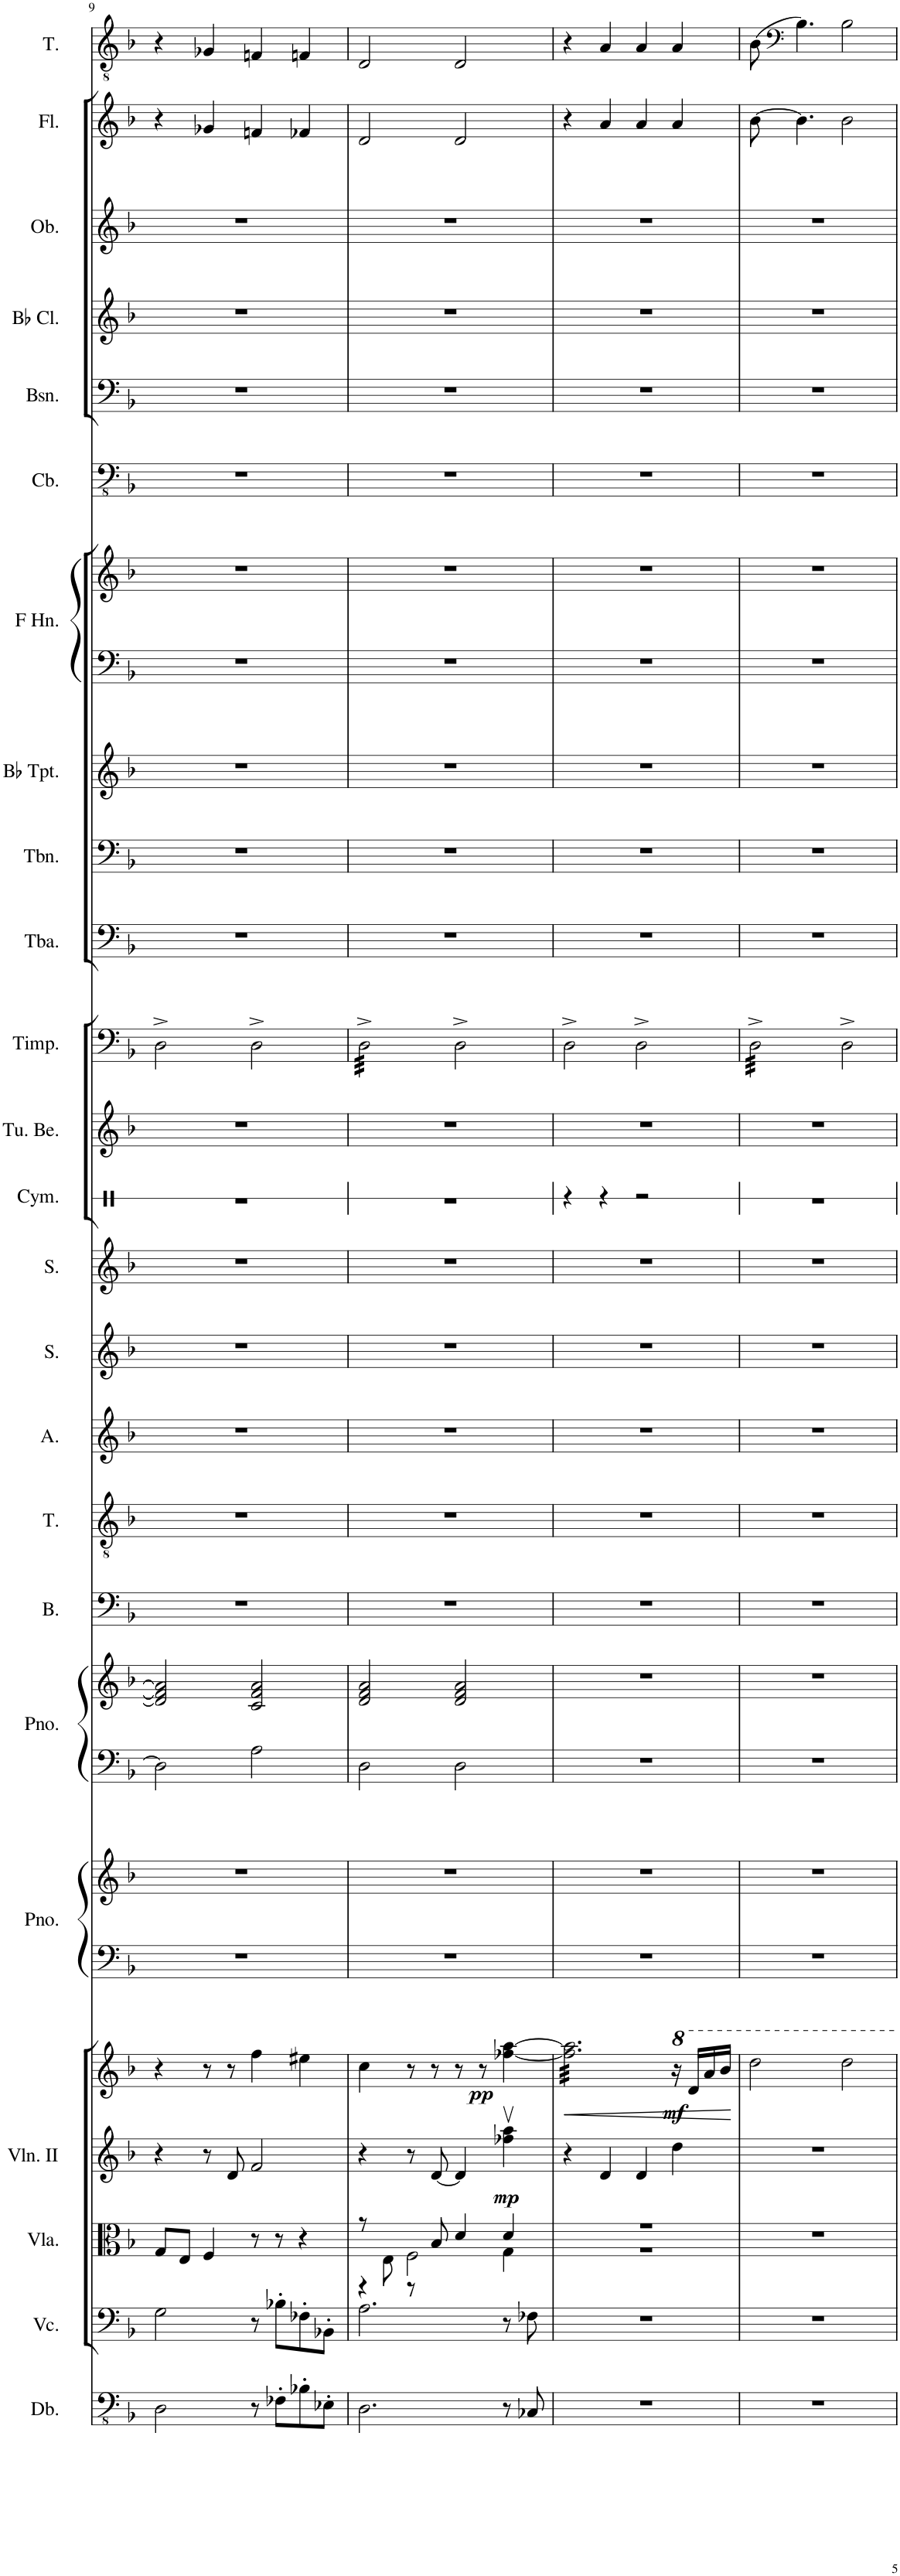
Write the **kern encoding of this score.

**kern	**kern	**kern	**kern	**dynam	**kern	**dynam	**kern	**kern	**kern	**kern	**kern	**kern	**kern	**kern	**kern	**kern	**kern	**kern	**kern	**kern	**kern	**kern	**kern	**kern	**kern	**kern	**kern	**kern	**kern
*part25	*part24	*part23	*part22	*part22	*part21	*part21	*part20	*part20	*part19	*part19	*part18	*part17	*part16	*part15	*part14	*part13	*part12	*part11	*part10	*part9	*part8	*part7	*part7	*part6	*part5	*part4	*part3	*part2	*part1
*staff28	*staff27	*staff26	*staff25	*staff25	*staff24	*staff24	*staff23	*staff22	*staff21	*staff20	*staff19	*staff18	*staff17	*staff16	*staff15	*staff14	*staff13	*staff12	*staff11	*staff10	*staff9	*staff8	*staff7	*staff6	*staff5	*staff4	*staff3	*staff2	*staff1
*I"Double Bass	*I"Violoncellos	*I"Violas	*I"Violins II	*	*I"Violins I	*	*I"Piano	*	*I"Piano	*	*I"Bass	*I"Tenor	*I"Alto	*I"Soprano	*I"Soprano	*I"Cymbal	*I"Tubular Bells	*I"Timpani	*I"Tuba	*I"Trombone	*I"Trumpets in Bb	*I"Horns in F	*	*I"Contrabasses	*I"Bassoons	*I"Clarinets in Bb	*I"Oboes	*I"Flutes	*I"Tenor
*I'Db.	*I'Vc.	*I'Vla.	*I'Vln. II	*	*	*	*I'Pno.	*	*I'Pno.	*	*I'B.	*I'T.	*I'A.	*I'S.	*I'S.	*I'Cym.	*I'Tu. Be.	*I'Timp.	*I'Tba.	*I'Tbn.	*	*	*	*I'Cb.	*I'Bsn.	*	*I'Ob.	*I'Fl.	*I'T.
!!LO:PB:g=z
*clefFv4	*clefF4	*clefC3	*clefG2	*	*clefG2	*	*clefF4	*clefG2	*clefF4	*clefG2	*clefF4	*clefGv2	*clefG2	*clefG2	*clefG2	*clefX	*clefG2	*clefF4	*clefF4	*clefF4	*clefG2	*clefF4	*clefG2	*clefFv4	*clefF4	*clefG2	*clefG2	*clefG2	*clefGv2
*ITrd7c12	*	*	*	*	*	*	*	*	*	*	*	*	*	*	*	*	*	*	*	*	*ITrd1c2	*ITrd4c7	*ITrd4c7	*ITrd7c12	*	*ITrd1c2	*	*	*
*k[b-]	*k[b-]	*k[b-]	*k[b-]	*	*k[b-]	*	*k[b-]	*k[b-]	*k[b-]	*k[b-]	*k[b-]	*k[b-]	*k[b-]	*k[b-]	*k[b-]	*k[]	*k[b-]	*k[b-]	*k[b-]	*k[b-]	*k[b-]	*k[b-]	*k[b-]	*k[b-]	*k[b-]	*k[b-]	*k[b-]	*k[b-]	*k[b-]
*M4/4	*M4/4	*M4/4	*M4/4	*	*M4/4	*	*M4/4	*M4/4	*M4/4	*M4/4	*M4/4	*M4/4	*M4/4	*M4/4	*M4/4	*M4/4	*M4/4	*M4/4	*M4/4	*M4/4	*M4/4	*M4/4	*M4/4	*M4/4	*M4/4	*M4/4	*M4/4	*M4/4	*M4/4
=9	=9	=9	=9	=9	=9	=9	=9	=9	=9	=9	=9	=9	=9	=9	=9	=9	=9	=9	=9	=9	=9	=9	=9	=9	=9	=9	=9	=9	=9
2DD\	2G\	8G/L	4r	.	4r	.	1r	1r	2D\]	2d/] 2f/] 2a/]	1r	1r	1r	1r	1r	1r	1r	2D^\	1r	1r	1r	1r	1r	1r	1r	1r	1r	4r	4r
.	.	8E/J	.	.	.	.	.	.	.	.	.	.	.	.	.	.	.	.	.	.	.	.	.	.	.	.	.	.	.
.	.	4F/	8r	.	8r	.	.	.	.	.	.	.	.	.	.	.	.	.	.	.	.	.	.	.	.	.	.	4g-X/	4G-X/
.	.	.	8d/	.	8r	.	.	.	.	.	.	.	.	.	.	.	.	.	.	.	.	.	.	.	.	.	.	.	.
8r	8r	8r	2f/	.	4ff\	.	.	.	2A\	2c/ 2f/ 2a/	.	.	.	.	.	.	.	2D^\	.	.	.	.	.	.	.	.	.	4fn/	4Fn/
8FF-X'\L	8B-X'\L	8r	.	.	.	.	.	.	.	.	.	.	.	.	.	.	.	.	.	.	.	.	.	.	.	.	.	.	.
8BB-X'\	8F-X'\	4r	.	.	4ee#X\	.	.	.	.	.	.	.	.	.	.	.	.	.	.	.	.	.	.	.	.	.	.	4f-X/	4Fn/
8EE-X'\J	8BB-X'\J	.	.	.	.	.	.	.	.	.	.	.	.	.	.	.	.	.	.	.	.	.	.	.	.	.	.	.	.
=10	=10	=10	=10	=10	=10	=10	=10	=10	=10	=10	=10	=10	=10	=10	=10	=10	=10	=10	=10	=10	=10	=10	=10	=10	=10	=10	=10	=10	=10
*	*	*^	*	*	*	*	*	*	*	*	*	*	*	*	*	*	*	*	*	*	*	*	*	*	*	*	*	*	*
*	*	*	*	*	*	*	*	*	*	*	*	*	*	*	*	*	*	*	*tremolo	*	*	*	*	*	*	*	*	*	*	*
2.DD\	2.A\	8r	4r	4r	.	4cc\	.	1r	1r	2D\	2d/ 2f/ 2a/	1r	1r	1r	1r	1r	1r	1r	32D^\LLL	1r	1r	1r	1r	1r	1r	1r	1r	1r	2d/	2D/
.	.	.	.	.	.	.	.	.	.	.	.	.	.	.	.	.	.	.	32D^\	.	.	.	.	.	.	.	.	.	.	.
.	.	.	.	.	.	.	.	.	.	.	.	.	.	.	.	.	.	.	32D^\	.	.	.	.	.	.	.	.	.	.	.
.	.	.	.	.	.	.	.	.	.	.	.	.	.	.	.	.	.	.	32D^\	.	.	.	.	.	.	.	.	.	.	.
.	.	8E\	.	.	.	.	.	.	.	.	.	.	.	.	.	.	.	.	32D^\	.	.	.	.	.	.	.	.	.	.	.
.	.	.	.	.	.	.	.	.	.	.	.	.	.	.	.	.	.	.	32D^\	.	.	.	.	.	.	.	.	.	.	.
.	.	.	.	.	.	.	.	.	.	.	.	.	.	.	.	.	.	.	32D^\	.	.	.	.	.	.	.	.	.	.	.
.	.	.	.	.	.	.	.	.	.	.	.	.	.	.	.	.	.	.	32D^\	.	.	.	.	.	.	.	.	.	.	.
.	.	2F\	8r	8r	.	8r	.	.	.	.	.	.	.	.	.	.	.	.	32D^\	.	.	.	.	.	.	.	.	.	.	.
.	.	.	.	.	.	.	.	.	.	.	.	.	.	.	.	.	.	.	32D^\	.	.	.	.	.	.	.	.	.	.	.
.	.	.	.	.	.	.	.	.	.	.	.	.	.	.	.	.	.	.	32D^\	.	.	.	.	.	.	.	.	.	.	.
.	.	.	.	.	.	.	.	.	.	.	.	.	.	.	.	.	.	.	32D^\	.	.	.	.	.	.	.	.	.	.	.
.	.	.	8B-/	[8d/	.	8r	.	.	.	.	.	.	.	.	.	.	.	.	32D^\	.	.	.	.	.	.	.	.	.	.	.
.	.	.	.	.	.	.	.	.	.	.	.	.	.	.	.	.	.	.	32D^\	.	.	.	.	.	.	.	.	.	.	.
.	.	.	.	.	.	.	.	.	.	.	.	.	.	.	.	.	.	.	32D^\	.	.	.	.	.	.	.	.	.	.	.
.	.	.	.	.	.	.	.	.	.	.	.	.	.	.	.	.	.	.	32D^\JJJ	.	.	.	.	.	.	.	.	.	.	.
*	*	*	*	*	*	*	*	*	*	*	*	*	*	*	*	*	*	*	*Xtremolo	*	*	*	*	*	*	*	*	*	*	*
.	.	.	4d/	4d/]	.	8r	.	.	.	2D\	2d/ 2f/ 2a/	.	.	.	.	.	.	.	2D^\	.	.	.	.	.	.	.	.	.	2d/	2D/
!	!	!	!	!	!	!	!LO:DY:b	!	!	!	!	!	!	!	!	!	!	!	!	!	!	!	!	!	!	!	!	!	!	!
.	.	.	.	.	.	8r	pp	.	.	.	.	.	.	.	.	.	.	.	.	.	.	.	.	.	.	.	.	.	.	.
!	!	!	!	!	!LO:DY:b	!	!	!	!	!	!	!	!	!	!	!	!	!	!	!	!	!	!	!	!	!	!	!	!	!
8r	8r	4G\	4d/	4ff-X\v 4aa\v	mp	[4ff-X\ [4aa\	.	.	.	.	.	.	.	.	.	.	.	.	.	.	.	.	.	.	.	.	.	.	.	.
8CC-X/	8F-X\	.	.	.	.	.	.	.	.	.	.	.	.	.	.	.	.	.	.	.	.	.	.	.	.	.	.	.	.	.
=11	=11	=11	=11	=11	=11	=11	=11	=11	=11	=11	=11	=11	=11	=11	=11	=11	=11	=11	=11	=11	=11	=11	=11	=11	=11	=11	=11	=11	=11	=11
!	!	!	!	!	!	!	!LO:HP:b	!	!	!	!	!	!	!	!	!	!	!	!	!	!	!	!	!	!	!	!	!	!	!
*	*	*	*	*	*	*tremolo	*	*	*	*	*	*	*	*	*	*	*	*	*	*	*	*	*	*	*	*	*	*	*	*
1r	1r	1r	1r	4r	.	32ff-\] 32aa\]LLL	<	1r	1r	1r	1r	1r	1r	1r	1r	1r	4r	1r	2D^\	1r	1r	1r	1r	1r	1r	1r	1r	1r	4r	4r
.	.	.	.	.	.	32ff-\ 32aa\	.	.	.	.	.	.	.	.	.	.	.	.	.	.	.	.	.	.	.	.	.	.	.	.
.	.	.	.	.	.	32ff-\ 32aa\	.	.	.	.	.	.	.	.	.	.	.	.	.	.	.	.	.	.	.	.	.	.	.	.
.	.	.	.	.	.	32ff-\ 32aa\	.	.	.	.	.	.	.	.	.	.	.	.	.	.	.	.	.	.	.	.	.	.	.	.
.	.	.	.	.	.	32ff-\ 32aa\	.	.	.	.	.	.	.	.	.	.	.	.	.	.	.	.	.	.	.	.	.	.	.	.
.	.	.	.	.	.	32ff-\ 32aa\	.	.	.	.	.	.	.	.	.	.	.	.	.	.	.	.	.	.	.	.	.	.	.	.
.	.	.	.	.	.	32ff-\ 32aa\	.	.	.	.	.	.	.	.	.	.	.	.	.	.	.	.	.	.	.	.	.	.	.	.
.	.	.	.	.	.	32ff-\ 32aa\	.	.	.	.	.	.	.	.	.	.	.	.	.	.	.	.	.	.	.	.	.	.	.	.
.	.	.	.	4d/	.	32ff-\ 32aa\	.	.	.	.	.	.	.	.	.	.	4r	.	.	.	.	.	.	.	.	.	.	.	4a/	4A/
.	.	.	.	.	.	32ff-\ 32aa\	.	.	.	.	.	.	.	.	.	.	.	.	.	.	.	.	.	.	.	.	.	.	.	.
.	.	.	.	.	.	32ff-\ 32aa\	.	.	.	.	.	.	.	.	.	.	.	.	.	.	.	.	.	.	.	.	.	.	.	.
.	.	.	.	.	.	32ff-\ 32aa\	.	.	.	.	.	.	.	.	.	.	.	.	.	.	.	.	.	.	.	.	.	.	.	.
.	.	.	.	.	.	32ff-\ 32aa\	.	.	.	.	.	.	.	.	.	.	.	.	.	.	.	.	.	.	.	.	.	.	.	.
.	.	.	.	.	.	32ff-\ 32aa\	.	.	.	.	.	.	.	.	.	.	.	.	.	.	.	.	.	.	.	.	.	.	.	.
.	.	.	.	.	.	32ff-\ 32aa\	.	.	.	.	.	.	.	.	.	.	.	.	.	.	.	.	.	.	.	.	.	.	.	.
.	.	.	.	.	.	32ff-\ 32aa\	.	.	.	.	.	.	.	.	.	.	.	.	.	.	.	.	.	.	.	.	.	.	.	.
.	.	.	.	4d/	.	32ff-\ 32aa\	.	.	.	.	.	.	.	.	.	.	2r	.	2D^\	.	.	.	.	.	.	.	.	.	4a/	4A/
.	.	.	.	.	.	32ff-\ 32aa\	.	.	.	.	.	.	.	.	.	.	.	.	.	.	.	.	.	.	.	.	.	.	.	.
.	.	.	.	.	.	32ff-\ 32aa\	.	.	.	.	.	.	.	.	.	.	.	.	.	.	.	.	.	.	.	.	.	.	.	.
.	.	.	.	.	.	32ff-\ 32aa\	.	.	.	.	.	.	.	.	.	.	.	.	.	.	.	.	.	.	.	.	.	.	.	.
.	.	.	.	.	.	32ff-\ 32aa\	.	.	.	.	.	.	.	.	.	.	.	.	.	.	.	.	.	.	.	.	.	.	.	.
.	.	.	.	.	.	32ff-\ 32aa\	.	.	.	.	.	.	.	.	.	.	.	.	.	.	.	.	.	.	.	.	.	.	.	.
.	.	.	.	.	.	32ff-\ 32aa\	.	.	.	.	.	.	.	.	.	.	.	.	.	.	.	.	.	.	.	.	.	.	.	.
.	.	.	.	.	.	32ff-\ 32aa\JJJ	.	.	.	.	.	.	.	.	.	.	.	.	.	.	.	.	.	.	.	.	.	.	.	.
*	*	*	*	*	*	*Xtremolo	*	*	*	*	*	*	*	*	*	*	*	*	*	*	*	*	*	*	*	*	*	*	*	*
!	!	!	!	!	!	!	!LO:DY:b	!	!	!	!	!	!	!	!	!	!	!	!	!	!	!	!	!	!	!	!	!	!	!
.	.	.	.	4dd\	.	16r	mf	.	.	.	.	.	.	.	.	.	.	.	.	.	.	.	.	.	.	.	.	.	4a/	4A/
.	.	.	.	.	.	16dd/LL	.	.	.	.	.	.	.	.	.	.	.	.	.	.	.	.	.	.	.	.	.	.	.	.
.	.	.	.	.	.	16aa/	.	.	.	.	.	.	.	.	.	.	.	.	.	.	.	.	.	.	.	.	.	.	.	.
.	.	.	.	.	.	16bb-/JJ	.	.	.	.	.	.	.	.	.	.	.	.	.	.	.	.	.	.	.	.	.	.	.	.
*	*	*v	*v	*	*	*	*	*	*	*	*	*	*	*	*	*	*	*	*	*	*	*	*	*	*	*	*	*	*	*
.	.	.	.	.	.	[	.	.	.	.	.	.	.	.	.	.	.	.	.	.	.	.	.	.	.	.	.	.	.
=12	=12	=12	=12	=12	=12	=12	=12	=12	=12	=12	=12	=12	=12	=12	=12	=12	=12	=12	=12	=12	=12	=12	=12	=12	=12	=12	=12	=12	=12
*	*	*	*	*	*	*	*	*	*	*	*	*	*	*	*	*	*	*tremolo	*	*	*	*	*	*	*	*	*	*	*
1r	1r	1r	1r	.	2ddd\	.	1r	1r	1r	1r	1r	1r	1r	1r	1r	1r	1r	32D^\LLL	1r	1r	1r	1r	1r	1r	1r	1r	1r	[8b-\	[8B-\
.	.	.	.	.	.	.	.	.	.	.	.	.	.	.	.	.	.	32D^\	.	.	.	.	.	.	.	.	.	.	.
.	.	.	.	.	.	.	.	.	.	.	.	.	.	.	.	.	.	32D^\	.	.	.	.	.	.	.	.	.	.	.
.	.	.	.	.	.	.	.	.	.	.	.	.	.	.	.	.	.	32D^\	.	.	.	.	.	.	.	.	.	.	.
*	*	*	*	*	*	*	*	*	*	*	*	*	*	*	*	*	*	*	*	*	*	*	*	*	*	*	*	*	*clefF4
.	.	.	.	.	.	.	.	.	.	.	.	.	.	.	.	.	.	32D^\	.	.	.	.	.	.	.	.	.	4.b-\]	4.B-\]
.	.	.	.	.	.	.	.	.	.	.	.	.	.	.	.	.	.	32D^\	.	.	.	.	.	.	.	.	.	.	.
.	.	.	.	.	.	.	.	.	.	.	.	.	.	.	.	.	.	32D^\	.	.	.	.	.	.	.	.	.	.	.
.	.	.	.	.	.	.	.	.	.	.	.	.	.	.	.	.	.	32D^\	.	.	.	.	.	.	.	.	.	.	.
.	.	.	.	.	.	.	.	.	.	.	.	.	.	.	.	.	.	32D^\	.	.	.	.	.	.	.	.	.	.	.
.	.	.	.	.	.	.	.	.	.	.	.	.	.	.	.	.	.	32D^\	.	.	.	.	.	.	.	.	.	.	.
.	.	.	.	.	.	.	.	.	.	.	.	.	.	.	.	.	.	32D^\	.	.	.	.	.	.	.	.	.	.	.
.	.	.	.	.	.	.	.	.	.	.	.	.	.	.	.	.	.	32D^\	.	.	.	.	.	.	.	.	.	.	.
.	.	.	.	.	.	.	.	.	.	.	.	.	.	.	.	.	.	32D^\	.	.	.	.	.	.	.	.	.	.	.
.	.	.	.	.	.	.	.	.	.	.	.	.	.	.	.	.	.	32D^\	.	.	.	.	.	.	.	.	.	.	.
.	.	.	.	.	.	.	.	.	.	.	.	.	.	.	.	.	.	32D^\	.	.	.	.	.	.	.	.	.	.	.
.	.	.	.	.	.	.	.	.	.	.	.	.	.	.	.	.	.	32D^\JJJ	.	.	.	.	.	.	.	.	.	.	.
*	*	*	*	*	*	*	*	*	*	*	*	*	*	*	*	*	*	*Xtremolo	*	*	*	*	*	*	*	*	*	*	*
.	.	.	.	.	2ddd\	.	.	.	.	.	.	.	.	.	.	.	.	2D^\	.	.	.	.	.	.	.	.	.	2b-\	2B-\
=	=	=	=	=	=	=	=	=	=	=	=	=	=	=	=	=	=	=	=	=	=	=	=	=	=	=	=	=	=
*-	*-	*-	*-	*-	*-	*-	*-	*-	*-	*-	*-	*-	*-	*-	*-	*-	*-	*-	*-	*-	*-	*-	*-	*-	*-	*-	*-	*-	*-
